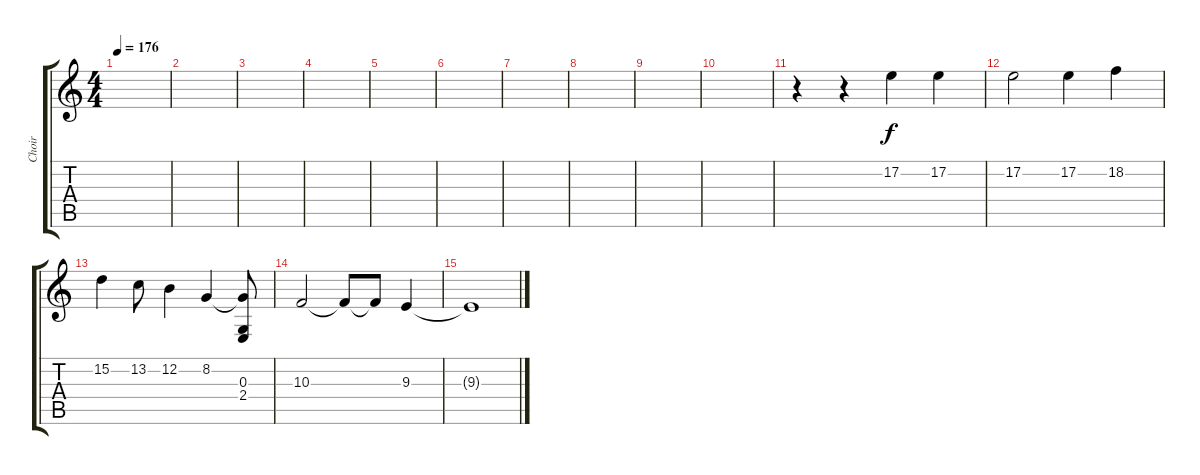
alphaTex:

\track ("Choir" "Choir") {instrument choiraahs}
\staff {score tabs}
\tuning (E4 B3 G3 D3 A2 E2) {hide}
\ts (4 4)
\tempo 176
\clef g2
\ks c
|
|
|
|
|
|
|
|
|
|
r.4 r.4 17.2.4 17.2.4 |
17.2.2 17.2.4 18.2.4 |
15.2.4 13.2.8 12.2.4 8.2.4 (8.2{t} 0.3 2.4).8 |
10.3.2 10.3{t}.8 10.3{t}.8 9.3.4 |
9.3{t}.1
